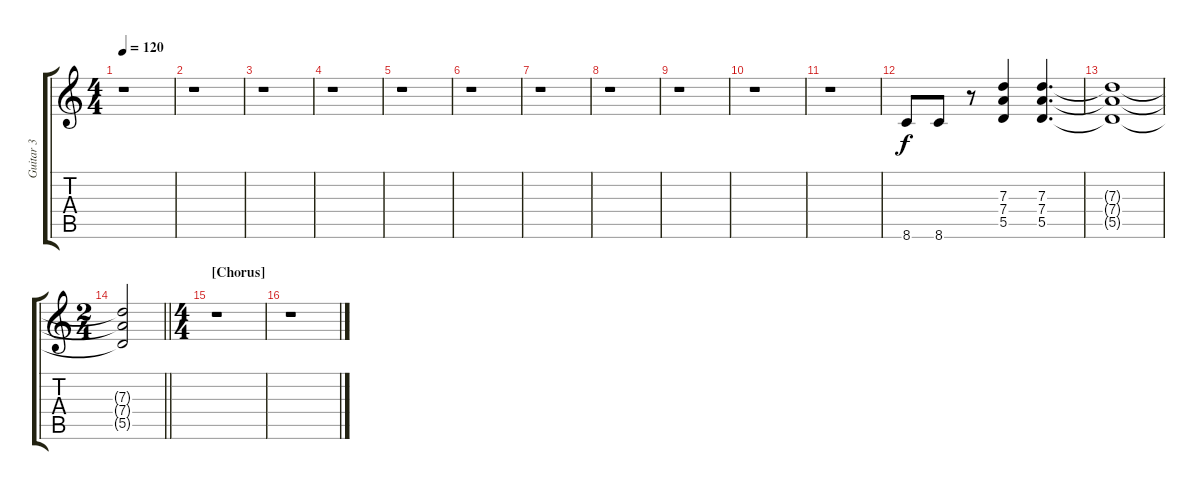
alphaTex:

\track ("Guitar 3" "Guitar 3") {instrument distortionguitar}
\staff {score tabs}
\tuning (E4 B3 G3 D3 A2 E2) {hide}
\ts (4 4)
\tempo 120
\clef g2
\ks c
r.1{dy f} |
r.1 |
r.1 |
r.1 |
r.1 |
r.1 |
r.1 |
r.1 |
r.1 |
r.1 |
r.1 |
8.6.8 8.6.8 r.8 (7.3 7.4 5.5).4 (7.3 7.4 5.5).4{d} |
(7.3{t} 7.4{t} 5.5{t}).1 |
\ts (2 4)
\barLineRight lightlight
(7.3{t} 7.4{t} 5.5{t}).2 |
\ts (4 4)
\section ("" "[Chorus]")
r.1 |
r.1
